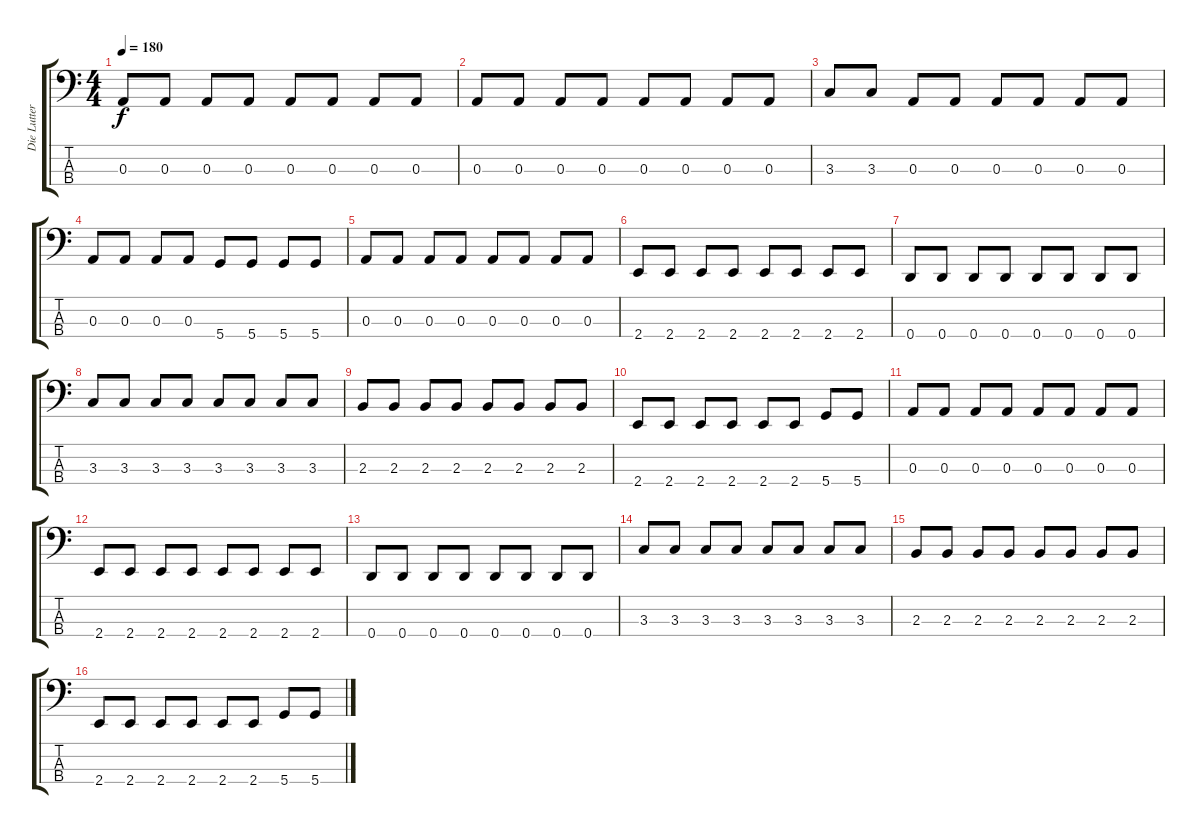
\track ("Die Lutter" "Die Lutter") {instrument electricbasspick}
\staff {score tabs}
\tuning (G2 D2 A1 D1) {hide}
\ts (4 4)
\tempo 180
\clef f4
\ks c
0.3.8{dy f} 0.3.8 0.3.8 0.3.8 0.3.8 0.3.8 0.3.8 0.3.8 |
0.3.8 0.3.8 0.3.8 0.3.8 0.3.8 0.3.8 0.3.8 0.3.8 |
3.3.8 3.3.8 0.3.8 0.3.8 0.3.8 0.3.8 0.3.8 0.3.8 |
0.3.8 0.3.8 0.3.8 0.3.8 5.4.8 5.4.8 5.4.8 5.4.8 |
0.3.8 0.3.8 0.3.8 0.3.8 0.3.8 0.3.8 0.3.8 0.3.8 |
2.4.8 2.4.8 2.4.8 2.4.8 2.4.8 2.4.8 2.4.8 2.4.8 |
0.4.8 0.4.8 0.4.8 0.4.8 0.4.8 0.4.8 0.4.8 0.4.8 |
3.3.8 3.3.8 3.3.8 3.3.8 3.3.8 3.3.8 3.3.8 3.3.8 |
2.3.8 2.3.8 2.3.8 2.3.8 2.3.8 2.3.8 2.3.8 2.3.8 |
2.4.8 2.4.8 2.4.8 2.4.8 2.4.8 2.4.8 5.4.8 5.4.8 |
0.3.8 0.3.8 0.3.8 0.3.8 0.3.8 0.3.8 0.3.8 0.3.8 |
2.4.8 2.4.8 2.4.8 2.4.8 2.4.8 2.4.8 2.4.8 2.4.8 |
0.4.8 0.4.8 0.4.8 0.4.8 0.4.8 0.4.8 0.4.8 0.4.8 |
3.3.8 3.3.8 3.3.8 3.3.8 3.3.8 3.3.8 3.3.8 3.3.8 |
2.3.8 2.3.8 2.3.8 2.3.8 2.3.8 2.3.8 2.3.8 2.3.8 |
2.4.8 2.4.8 2.4.8 2.4.8 2.4.8 2.4.8 5.4.8 5.4.8
